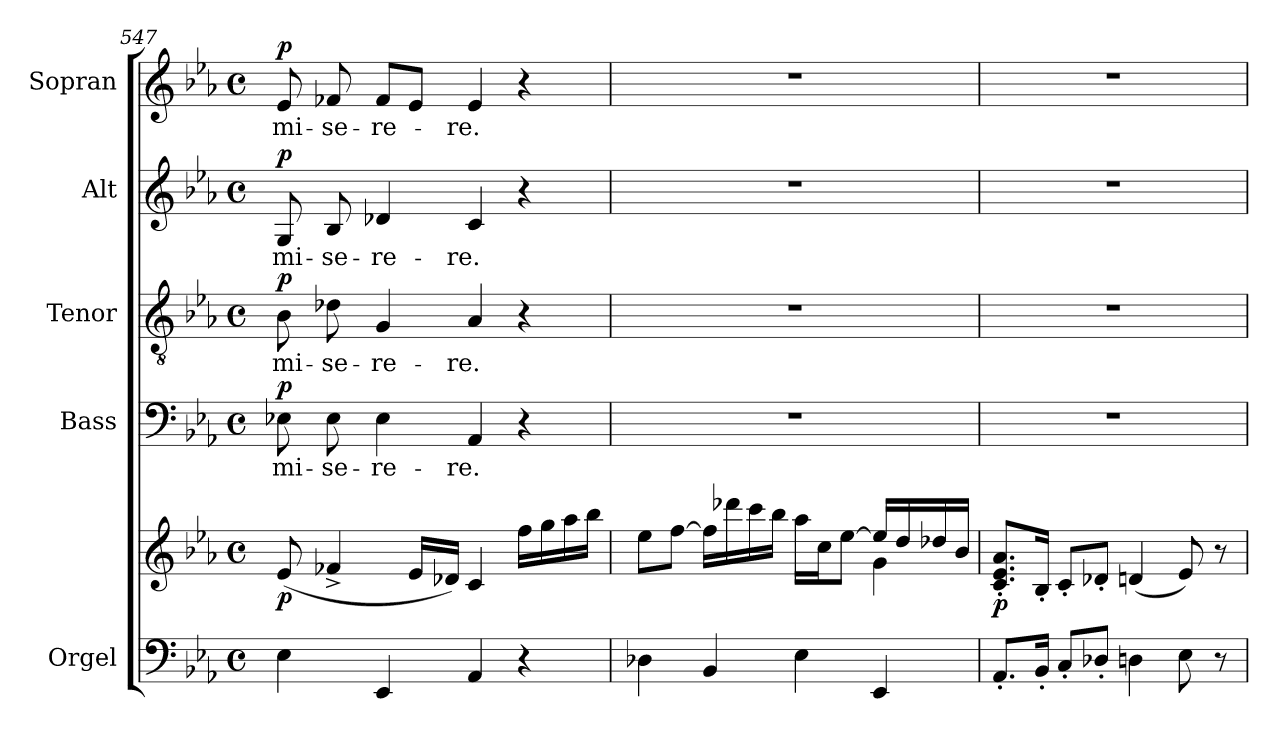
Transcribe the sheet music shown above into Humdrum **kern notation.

**kern	**kern	**dynam	**kern	**text	**dynam	**kern	**text	**dynam	**kern	**text	**dynam	**kern	**text	**dynam
*part5	*part5	*part5	*part4	*part4	*part4	*part3	*part3	*part3	*part2	*part2	*part2	*part1	*part1	*part1
*staff6	*staff5	*staff5/6	*staff4	*staff4	*staff4	*staff3	*staff3	*staff3	*staff2	*staff2	*staff2	*staff1	*staff1	*staff1
*I"Orgel	*	*	*I"Bass	*	*	*I"Tenor	*	*	*I"Alt	*	*	*I"Sopran	*	*
*I'Org.	*	*	*I'B.	*	*	*I'T.	*	*	*I'A.	*	*	*I'S.	*	*
*clefF4	*clefG2	*	*clefF4	*	*	*clefGv2	*	*	*clefG2	*	*	*clefG2	*	*
*k[b-e-a-]	*k[b-e-a-]	*	*k[b-e-a-]	*	*	*k[b-e-a-]	*	*	*k[b-e-a-]	*	*	*k[b-e-a-]	*	*
*E-:	*E-:	*	*E-:	*	*	*E-:	*	*	*E-:	*	*	*E-:	*	*
*M4/4	*M4/4	*	*M4/4	*	*	*M4/4	*	*	*M4/4	*	*	*M4/4	*	*
*met(c)	*met(c)	*	*met(c)	*	*	*met(c)	*	*	*met(c)	*	*	*met(c)	*	*
=547	=547	=547	=547	=547	=547	=547	=547	=547	=547	=547	=547	=547	=547	=547
!	!	!LO:DY:b	!	!LO:LY:b	!LO:DY:a	!	!LO:LY:b	!LO:DY:a	!	!LO:LY:b	!LO:DY:a	!	!LO:LY:b	!LO:DY:a
4E-\	(<8e-/	p	8E-X\	mi-	p	8B-\	mi-	p	8G/	mi-	p	8e-/	mi-	p
!	!	!	!	!LO:LY:b	!	!	!LO:LY:b	!	!	!LO:LY:b	!	!	!LO:LY:b	!
.	4f-X^</	.	8E-\	-se-	.	8d-X\	-se-	.	8B-/	-se-	.	8f-X/	-se-	.
!	!	!	!	!LO:LY:b	!	!	!LO:LY:b	!	!	!LO:LY:b	!	!	!LO:LY:b	!
4EE-/	.	.	4E-\	-re-	.	4G/	-re-	.	4d-X/	-re-	.	8f-/L	-re-	.
.	16e-/LL	.	.	.	.	.	.	.	.	.	.	8e-/J	.	.
.	16d-X/JJ)	.	.	.	.	.	.	.	.	.	.	.	.	.
!	!	!	!	!LO:LY:b	!	!	!LO:LY:b	!	!	!LO:LY:b	!	!	!LO:LY:b	!
4AA-/	4c/	.	4AA-/	-re.	.	4A-/	-re.	.	4c/	-re.	.	4e-/	-re.	.
4r	16ff\LL	.	4r	.	.	4r	.	.	4r	.	.	4r	.	.
.	16gg\	.	.	.	.	.	.	.	.	.	.	.	.	.
.	16aa-\	.	.	.	.	.	.	.	.	.	.	.	.	.
.	16bb-\JJ	.	.	.	.	.	.	.	.	.	.	.	.	.
=548	=548	=548	=548	=548	=548	=548	=548	=548	=548	=548	=548	=548	=548	=548
*	*^	*	*	*	*	*	*	*	*	*	*	*	*	*
4D-X\	8ee-\L	2.ryy	.	1r	.	.	1r	.	.	1r	.	.	1r	.	.
.	[<8ff\J	.	.	.	.	.	.	.	.	.	.	.	.	.	.
4BB-/	16ff\LL]	.	.	.	.	.	.	.	.	.	.	.	.	.	.
.	16ddd-X\	.	.	.	.	.	.	.	.	.	.	.	.	.	.
.	16ccc\	.	.	.	.	.	.	.	.	.	.	.	.	.	.
.	16bb-\JJ	.	.	.	.	.	.	.	.	.	.	.	.	.	.
4E-\	16aa-\LL	.	.	.	.	.	.	.	.	.	.	.	.	.	.
.	16cc\J	.	.	.	.	.	.	.	.	.	.	.	.	.	.
.	[<8ee-\J	.	.	.	.	.	.	.	.	.	.	.	.	.	.
4EE-/	16ee-/LL]	4g\	.	.	.	.	.	.	.	.	.	.	.	.	.
.	16dd/	.	.	.	.	.	.	.	.	.	.	.	.	.	.
.	16dd-X/	.	.	.	.	.	.	.	.	.	.	.	.	.	.
.	16b-/JJ	.	.	.	.	.	.	.	.	.	.	.	.	.	.
*	*v	*v	*	*	*	*	*	*	*	*	*	*	*	*	*
!!LO:LB:g=z
=549	=549	=549	=549	=549	=549	=549	=549	=549	=549	=549	=549	=549	=549	=549
!	!	!LO:DY:b	!	!	!	!	!	!	!	!	!	!	!	!
8.AA-'</L	8.c/'< 8.e-/'< 8.a-/'<L	p	1r	.	.	1r	.	.	1r	.	.	1r	.	.
16BB-'</Jk	16B-'</Jk	.	.	.	.	.	.	.	.	.	.	.	.	.
8C'</L	8c'</L	.	.	.	.	.	.	.	.	.	.	.	.	.
8D-X'</J	8d-X'</J	.	.	.	.	.	.	.	.	.	.	.	.	.
4Dn\	(<4dn/	.	.	.	.	.	.	.	.	.	.	.	.	.
8E-\	8e-/)	.	.	.	.	.	.	.	.	.	.	.	.	.
8r	8r	.	.	.	.	.	.	.	.	.	.	.	.	.
=	=	=	=	=	=	=	=	=	=	=	=	=	=	=
*-	*-	*-	*-	*-	*-	*-	*-	*-	*-	*-	*-	*-	*-	*-
